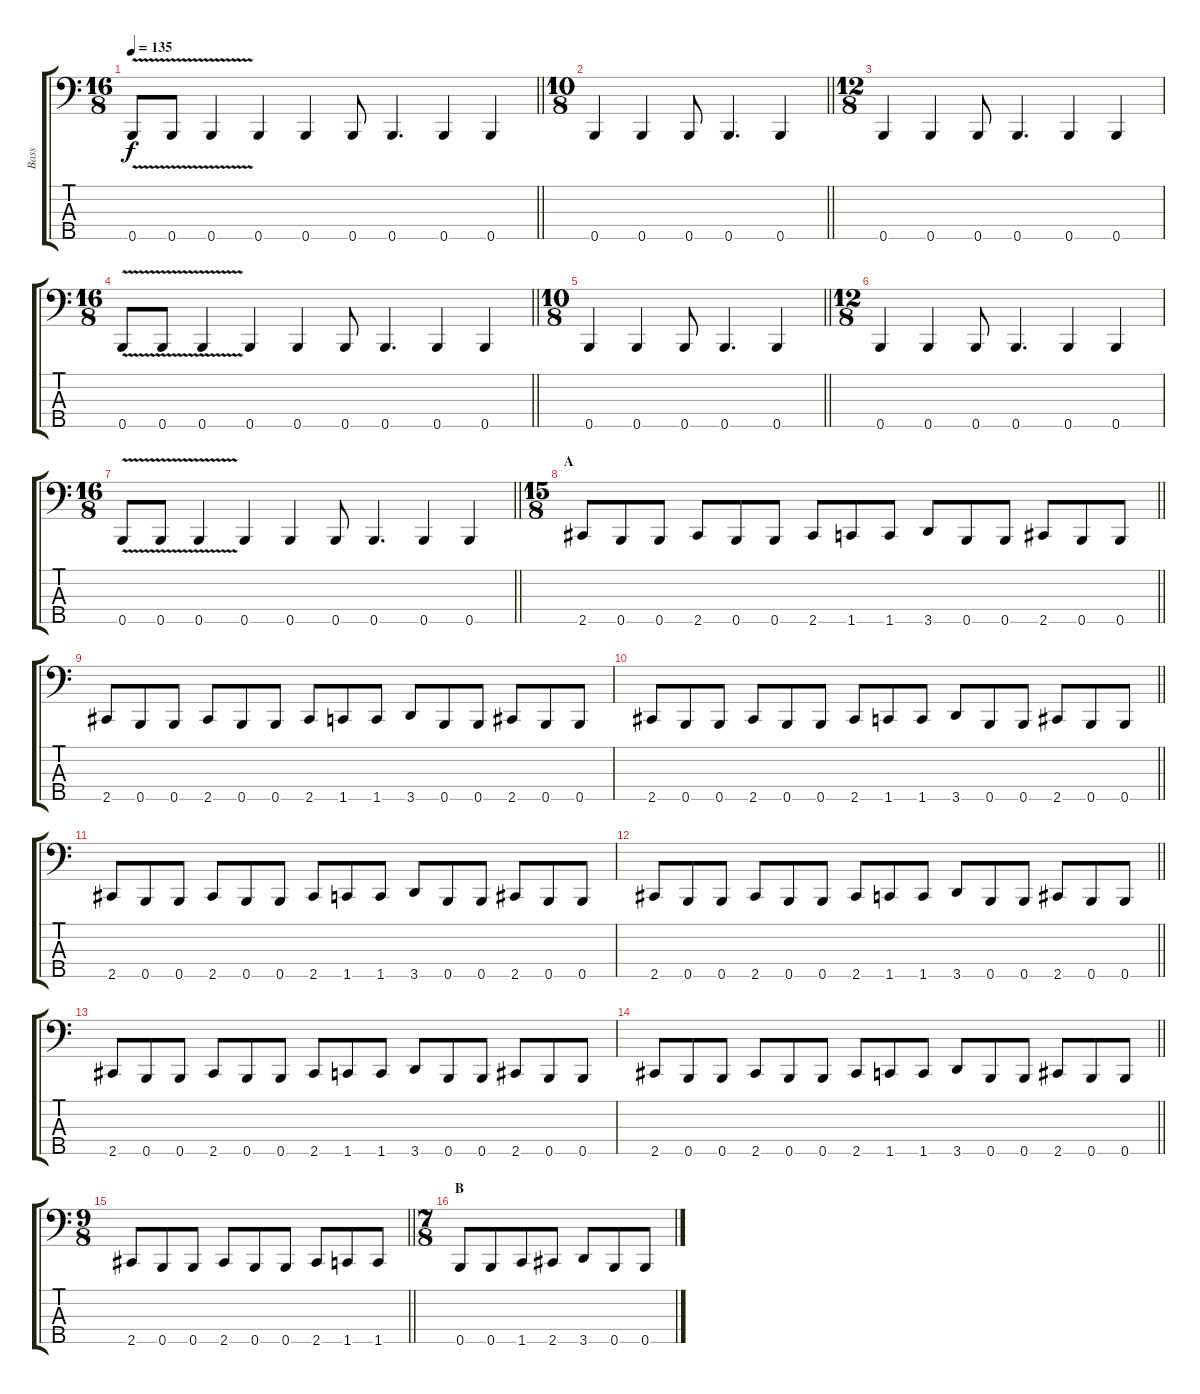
\track ("Bass" "Bass") {instrument distortionguitar}
\staff {score tabs}
\tuning (G2 D2 A1 E1 B0) {hide}
\ts (16 8)
\tempo 135
\clef f4
\barLineRight lightlight
\ks c
0.5{v}.8{dy f} 0.5{v}.8 0.5{v}.4 0.5.4 0.5.4 0.5.8 0.5.4{d} 0.5.4 0.5.4 |
\ts (10 8)
\section ("" "")
\barLineRight lightlight
0.5.4 0.5.4 0.5.8 0.5.4{d} 0.5.4 |
\ts (12 8)
0.5.4 0.5.4 0.5.8 0.5.4{d} 0.5.4 0.5.4 |
\ts (16 8)
\barLineRight lightlight
0.5{v}.8 0.5{v}.8 0.5{v}.4 0.5.4 0.5.4 0.5.8 0.5.4{d} 0.5.4 0.5.4 |
\ts (10 8)
\section ("" "")
\barLineRight lightlight
0.5.4 0.5.4 0.5.8 0.5.4{d} 0.5.4 |
\ts (12 8)
0.5.4 0.5.4 0.5.8 0.5.4{d} 0.5.4 0.5.4 |
\ts (16 8)
\barLineRight lightlight
0.5{v}.8 0.5{v}.8 0.5{v}.4 0.5.4 0.5.4 0.5.8 0.5.4{d} 0.5.4 0.5.4 |
\ts (15 8)
\section ("" "A")
\barLineRight lightlight
2.5.8 0.5.8 0.5.8 2.5.8 0.5.8 0.5.8 2.5.8 1.5.8 1.5.8 3.5.8 0.5.8 0.5.8 2.5.8 0.5.8 0.5.8 |
2.5.8 0.5.8 0.5.8 2.5.8 0.5.8 0.5.8 2.5.8 1.5.8 1.5.8 3.5.8 0.5.8 0.5.8 2.5.8 0.5.8 0.5.8 |
\barLineRight lightlight
2.5.8 0.5.8 0.5.8 2.5.8 0.5.8 0.5.8 2.5.8 1.5.8 1.5.8 3.5.8 0.5.8 0.5.8 2.5.8 0.5.8 0.5.8 |
2.5.8 0.5.8 0.5.8 2.5.8 0.5.8 0.5.8 2.5.8 1.5.8 1.5.8 3.5.8 0.5.8 0.5.8 2.5.8 0.5.8 0.5.8 |
\barLineRight lightlight
2.5.8 0.5.8 0.5.8 2.5.8 0.5.8 0.5.8 2.5.8 1.5.8 1.5.8 3.5.8 0.5.8 0.5.8 2.5.8 0.5.8 0.5.8 |
2.5.8 0.5.8 0.5.8 2.5.8 0.5.8 0.5.8 2.5.8 1.5.8 1.5.8 3.5.8 0.5.8 0.5.8 2.5.8 0.5.8 0.5.8 |
\barLineRight lightlight
2.5.8 0.5.8 0.5.8 2.5.8 0.5.8 0.5.8 2.5.8 1.5.8 1.5.8 3.5.8 0.5.8 0.5.8 2.5.8 0.5.8 0.5.8 |
\ts (9 8)
\barLineRight lightlight
2.5.8 0.5.8 0.5.8 2.5.8 0.5.8 0.5.8 2.5.8 1.5.8 1.5.8 |
\ts (7 8)
\section ("" "B")
0.5.8 0.5.8 1.5.8 2.5.8 3.5.8 0.5.8 0.5.8
